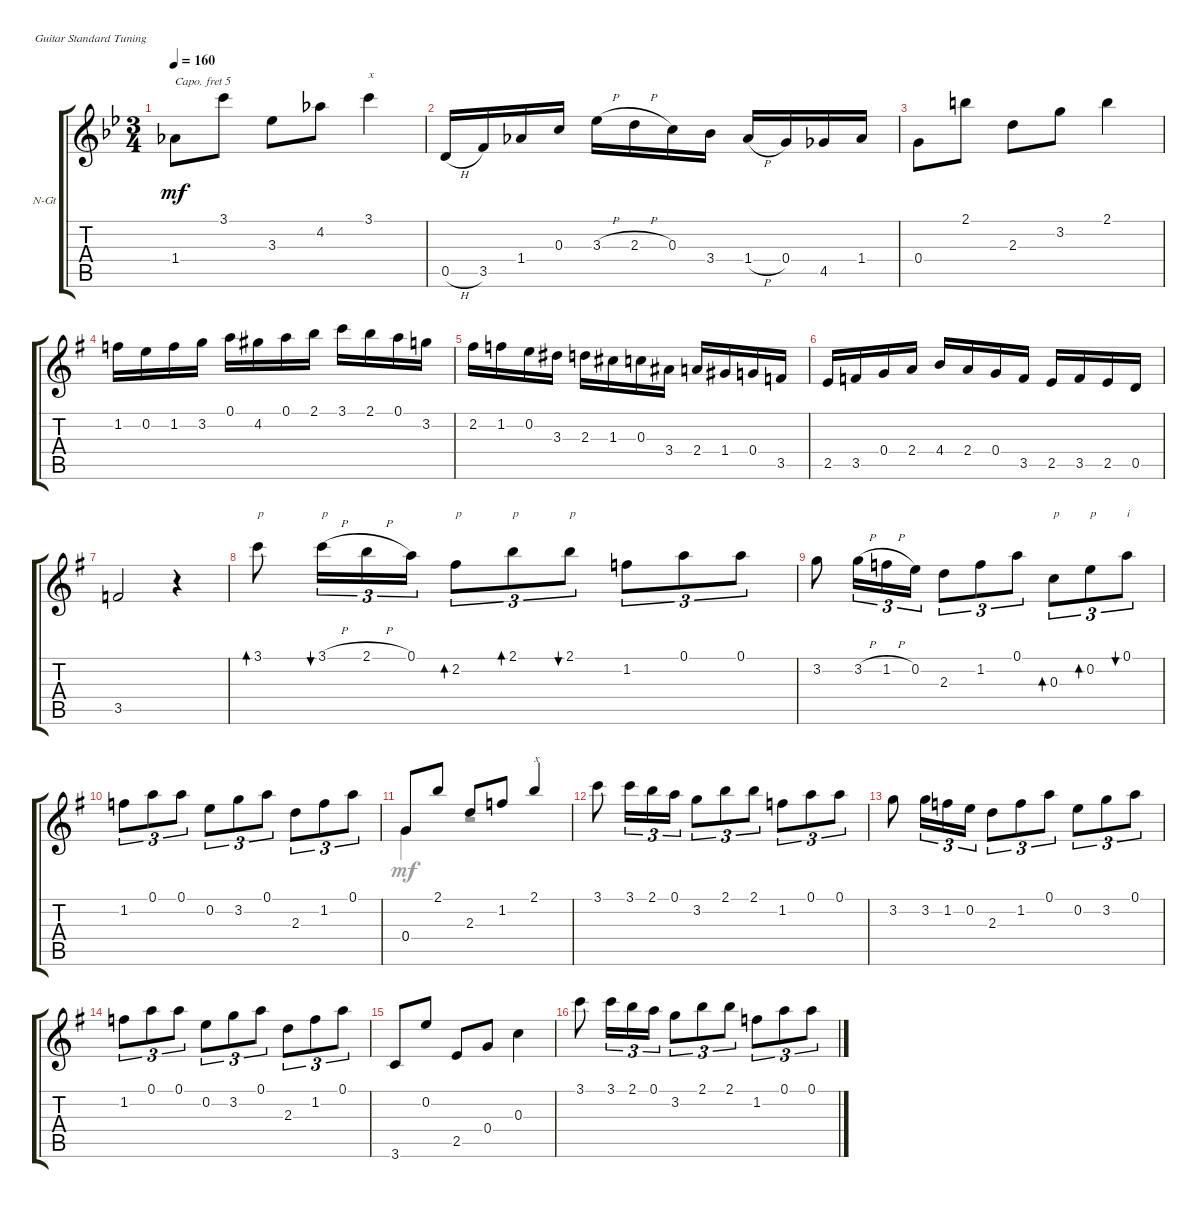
\defaultSystemsLayout 4
\bracketExtendMode groupsimilarinstruments
\firstSystemTrackNameOrientation horizontal
\otherSystemsTrackNameOrientation horizontal
\track ("Nylon Guitar" "N-Gt") {instrument acousticguitarnylon}
\staff {score tabs}
\capo 5
\tuning (E4 B3 G3 D3 A2 E2)
\voice
\ts (3 4)
\tempo 160
\clef g2
\ks bb
1.4.8{dy mf} 3.1.8 3.3.8 4.2.8 3.1.4{txt "x"} |
0.5{h}.16 3.5.16 1.4.16 0.3.16 3.3{h}.16 2.3{h}.16 0.3.16 3.4.16 1.4{h}.16 0.4.16 4.5.16 1.4.16 |
0.4.8 2.1.8 2.3.8 3.2.8 2.1.4 |
\ks g
1.2.16 0.2.16 1.2.16 3.2.16 0.1.16 4.2.16 0.1.16 2.1.16 3.1.16 2.1.16 0.1.16 3.2.16 |
2.2.16 1.2.16 0.2.16 3.3.16 2.3.16 1.3.16 0.3.16 3.4.16 2.4.16 1.4.16 0.4.16 3.5.16 |
2.5.16 3.5.16 0.4.16 2.4.16 4.4.16 2.4.16 0.4.16 3.5.16 2.5.16 3.5.16 2.5.16 0.5.16 |
3.5.2 r.4 |
3.1.8{bd 30 txt "p"} 3.1{h}.16{tu (3 2) bu 30 txt "p"} 2.1{h}.16{tu (3 2)} 0.1.16{tu (3 2)} 2.2.8{tu (3 2) bd 30 txt "p"} 2.1.8{tu (3 2) bd 30 txt "p"} 2.1.8{tu (3 2) bu 30 txt "p"} 1.2.8{tu (3 2)} 0.1.8{tu (3 2)} 0.1.8{tu (3 2)} |
3.2.8 3.2{h}.16{tu (3 2)} 1.2{h}.16{tu (3 2)} 0.2.16{tu (3 2)} 2.3.8{tu (3 2)} 1.2.8{tu (3 2)} 0.1.8{tu (3 2)} 0.3.8{tu (3 2) bd 30 txt "p"} 0.2.8{tu (3 2) bd 30 txt "p"} 0.1.8{tu (3 2) bu 30 txt "i"} |
1.2.8{tu (3 2)} 0.1.8{tu (3 2)} 0.1.8{tu (3 2)} 0.2.8{tu (3 2)} 3.2.8{tu (3 2)} 0.1.8{tu (3 2)} 2.3.8{tu (3 2)} 1.2.8{tu (3 2)} 0.1.8{tu (3 2)} |
0.4.8 2.1.8 2.3.8 1.2.8 2.1.4{txt "x"} |
3.1.8 3.1.16{tu (3 2)} 2.1.16{tu (3 2)} 0.1.16{tu (3 2)} 3.2.8{tu (3 2)} 2.1.8{tu (3 2)} 2.1.8{tu (3 2)} 1.2.8{tu (3 2)} 0.1.8{tu (3 2)} 0.1.8{tu (3 2)} |
3.2.8 3.2.16{tu (3 2)} 1.2.16{tu (3 2)} 0.2.16{tu (3 2)} 2.3.8{tu (3 2)} 1.2.8{tu (3 2)} 0.1.8{tu (3 2)} 0.2.8{tu (3 2)} 3.2.8{tu (3 2)} 0.1.8{tu (3 2)} |
1.2.8{tu (3 2)} 0.1.8{tu (3 2)} 0.1.8{tu (3 2)} 0.2.8{tu (3 2)} 3.2.8{tu (3 2)} 0.1.8{tu (3 2)} 2.3.8{tu (3 2)} 1.2.8{tu (3 2)} 0.1.8{tu (3 2)} |
3.6.8 0.2.8 2.5.8 0.4.8 0.3.4 |
3.1.8 3.1.16{tu (3 2)} 2.1.16{tu (3 2)} 0.1.16{tu (3 2)} 3.2.8{tu (3 2)} 2.1.8{tu (3 2)} 2.1.8{tu (3 2)} 1.2.8{tu (3 2)} 0.1.8{tu (3 2)} 0.1.8{tu (3 2)}
\voice
\clef g2
\ottava regular
\simile none
\ks bb
|
|
|
\ks g
|
|
|
|
|
|
|
0.4.4 r.2 |
|
|
|
|
